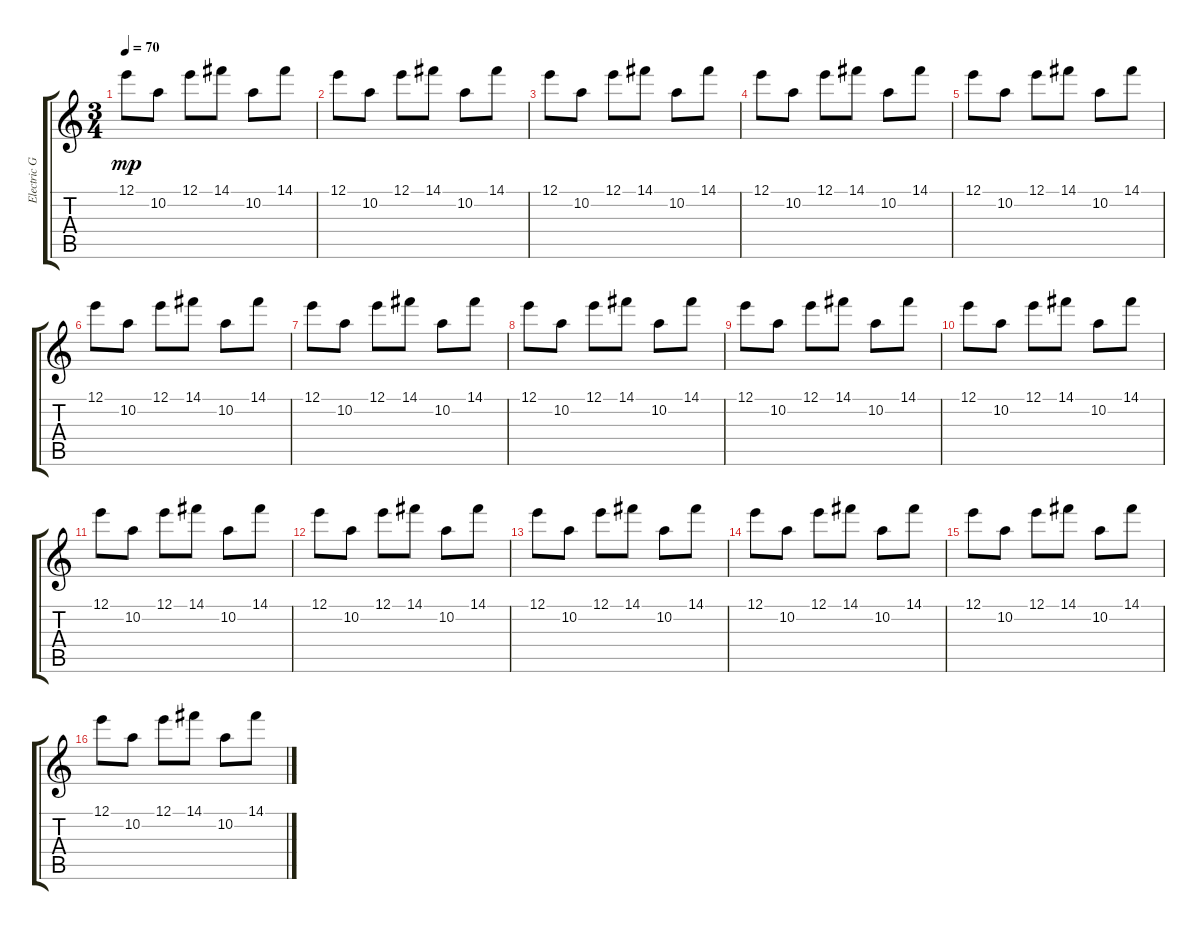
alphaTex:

\track ("Electric Guitar Dist. (Brad) " "Electric G") {instrument distortionguitar}
\staff {score tabs}
\tuning (E4 B3 G3 D3 A2 E2) {hide}
\ts (3 4)
\tempo 70
\clef g2
\ks c
12.1.8{dy mp} 10.2.8 12.1.8 14.1.8 10.2.8 14.1.8 |
12.1.8 10.2.8 12.1.8 14.1.8 10.2.8 14.1.8 |
12.1.8 10.2.8 12.1.8 14.1.8 10.2.8 14.1.8 |
12.1.8 10.2.8 12.1.8 14.1.8 10.2.8 14.1.8 |
12.1.8 10.2.8 12.1.8 14.1.8 10.2.8 14.1.8 |
12.1.8 10.2.8 12.1.8 14.1.8 10.2.8 14.1.8 |
12.1.8 10.2.8 12.1.8 14.1.8 10.2.8 14.1.8 |
12.1.8 10.2.8 12.1.8 14.1.8 10.2.8 14.1.8 |
12.1.8 10.2.8 12.1.8 14.1.8 10.2.8 14.1.8 |
12.1.8 10.2.8 12.1.8 14.1.8 10.2.8 14.1.8 |
12.1.8 10.2.8 12.1.8 14.1.8 10.2.8 14.1.8 |
12.1.8 10.2.8 12.1.8 14.1.8 10.2.8 14.1.8 |
12.1.8 10.2.8 12.1.8 14.1.8 10.2.8 14.1.8 |
12.1.8 10.2.8 12.1.8 14.1.8 10.2.8 14.1.8 |
12.1.8 10.2.8 12.1.8 14.1.8 10.2.8 14.1.8 |
12.1.8 10.2.8 12.1.8 14.1.8 10.2.8 14.1.8
